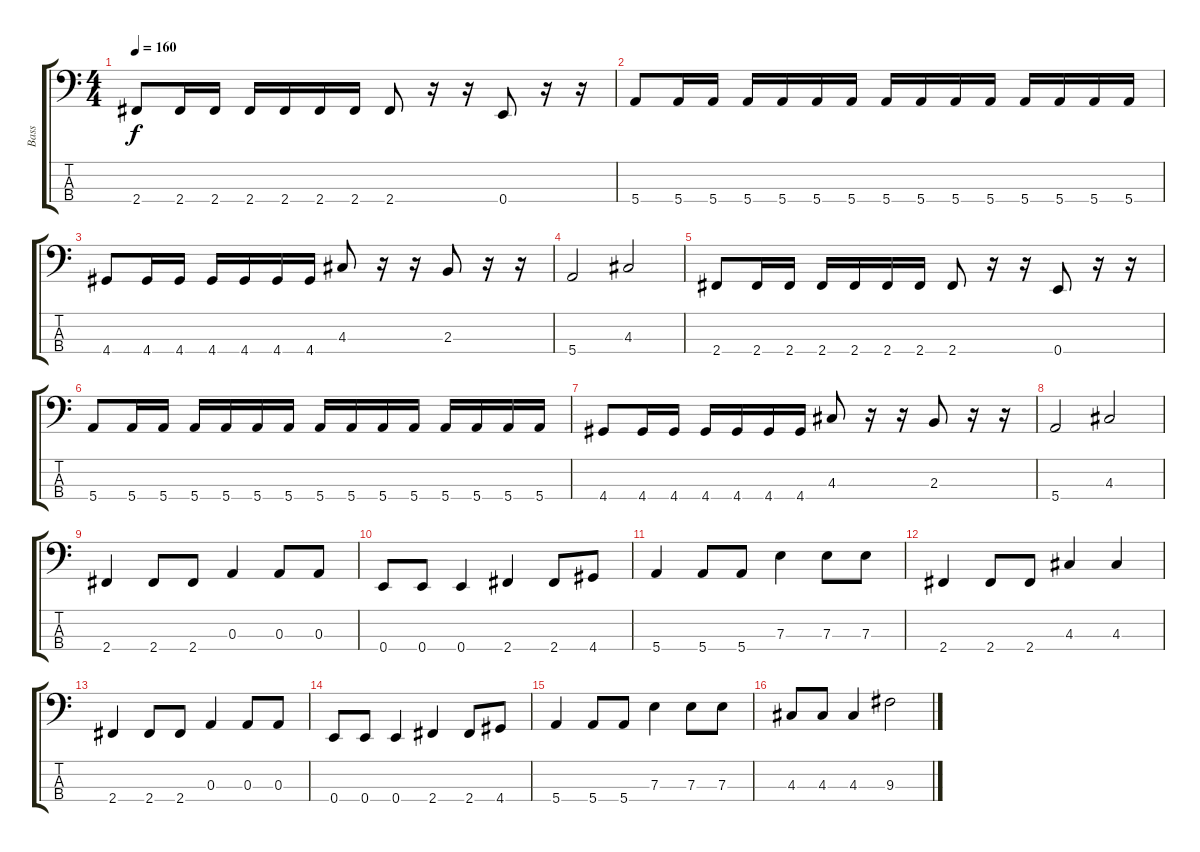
\track ("Bass" "Bass") {instrument electricbasspick}
\staff {score tabs}
\tuning (G2 D2 A1 E1) {hide}
\ts (4 4)
\tempo 160
\clef f4
\ks c
2.4.8{dy f} 2.4.16 2.4.16 2.4.16 2.4.16 2.4.16 2.4.16 2.4.8 r.16 r.16 0.4.8 r.16 r.16 |
5.4.8 5.4.16 5.4.16 5.4.16 5.4.16 5.4.16 5.4.16 5.4.16 5.4.16 5.4.16 5.4.16 5.4.16 5.4.16 5.4.16 5.4.16 |
4.4.8 4.4.16 4.4.16 4.4.16 4.4.16 4.4.16 4.4.16 4.3.8 r.16 r.16 2.3.8 r.16 r.16 |
5.4.2 4.3.2 |
2.4.8 2.4.16 2.4.16 2.4.16 2.4.16 2.4.16 2.4.16 2.4.8 r.16 r.16 0.4.8 r.16 r.16 |
5.4.8 5.4.16 5.4.16 5.4.16 5.4.16 5.4.16 5.4.16 5.4.16 5.4.16 5.4.16 5.4.16 5.4.16 5.4.16 5.4.16 5.4.16 |
4.4.8 4.4.16 4.4.16 4.4.16 4.4.16 4.4.16 4.4.16 4.3.8 r.16 r.16 2.3.8 r.16 r.16 |
5.4.2 4.3.2 |
2.4.4 2.4.8 2.4.8 0.3.4 0.3.8 0.3.8 |
0.4.8 0.4.8 0.4.4 2.4.4 2.4.8 4.4.8 |
5.4.4 5.4.8 5.4.8 7.3.4 7.3.8 7.3.8 |
2.4.4 2.4.8 2.4.8 4.3.4 4.3.4 |
2.4.4 2.4.8 2.4.8 0.3.4 0.3.8 0.3.8 |
0.4.8 0.4.8 0.4.4 2.4.4 2.4.8 4.4.8 |
5.4.4 5.4.8 5.4.8 7.3.4 7.3.8 7.3.8 |
4.3.8 4.3.8 4.3.4 9.3.2
